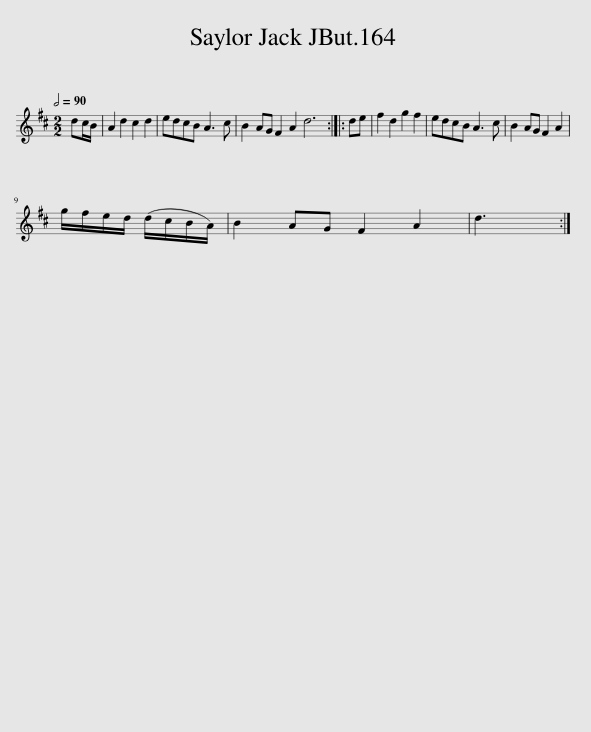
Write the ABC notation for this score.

X:1
L:1/8
Q:1/2=90
M:2/2
I:linebreak $
K:D
V:1 treble
V:1
 dc/B/ | A2 d2 c2 d2 | edcB A3 c | B2 AG F2 A2 d6 :: de | %5
 f2 d2 g2 f2 | edcB A3 c | B2 AG F2 A2 |$ g/f/e/d/ (d/c/B/A/) | B2 AG F2 A2 | %10
 d3 :| %11
